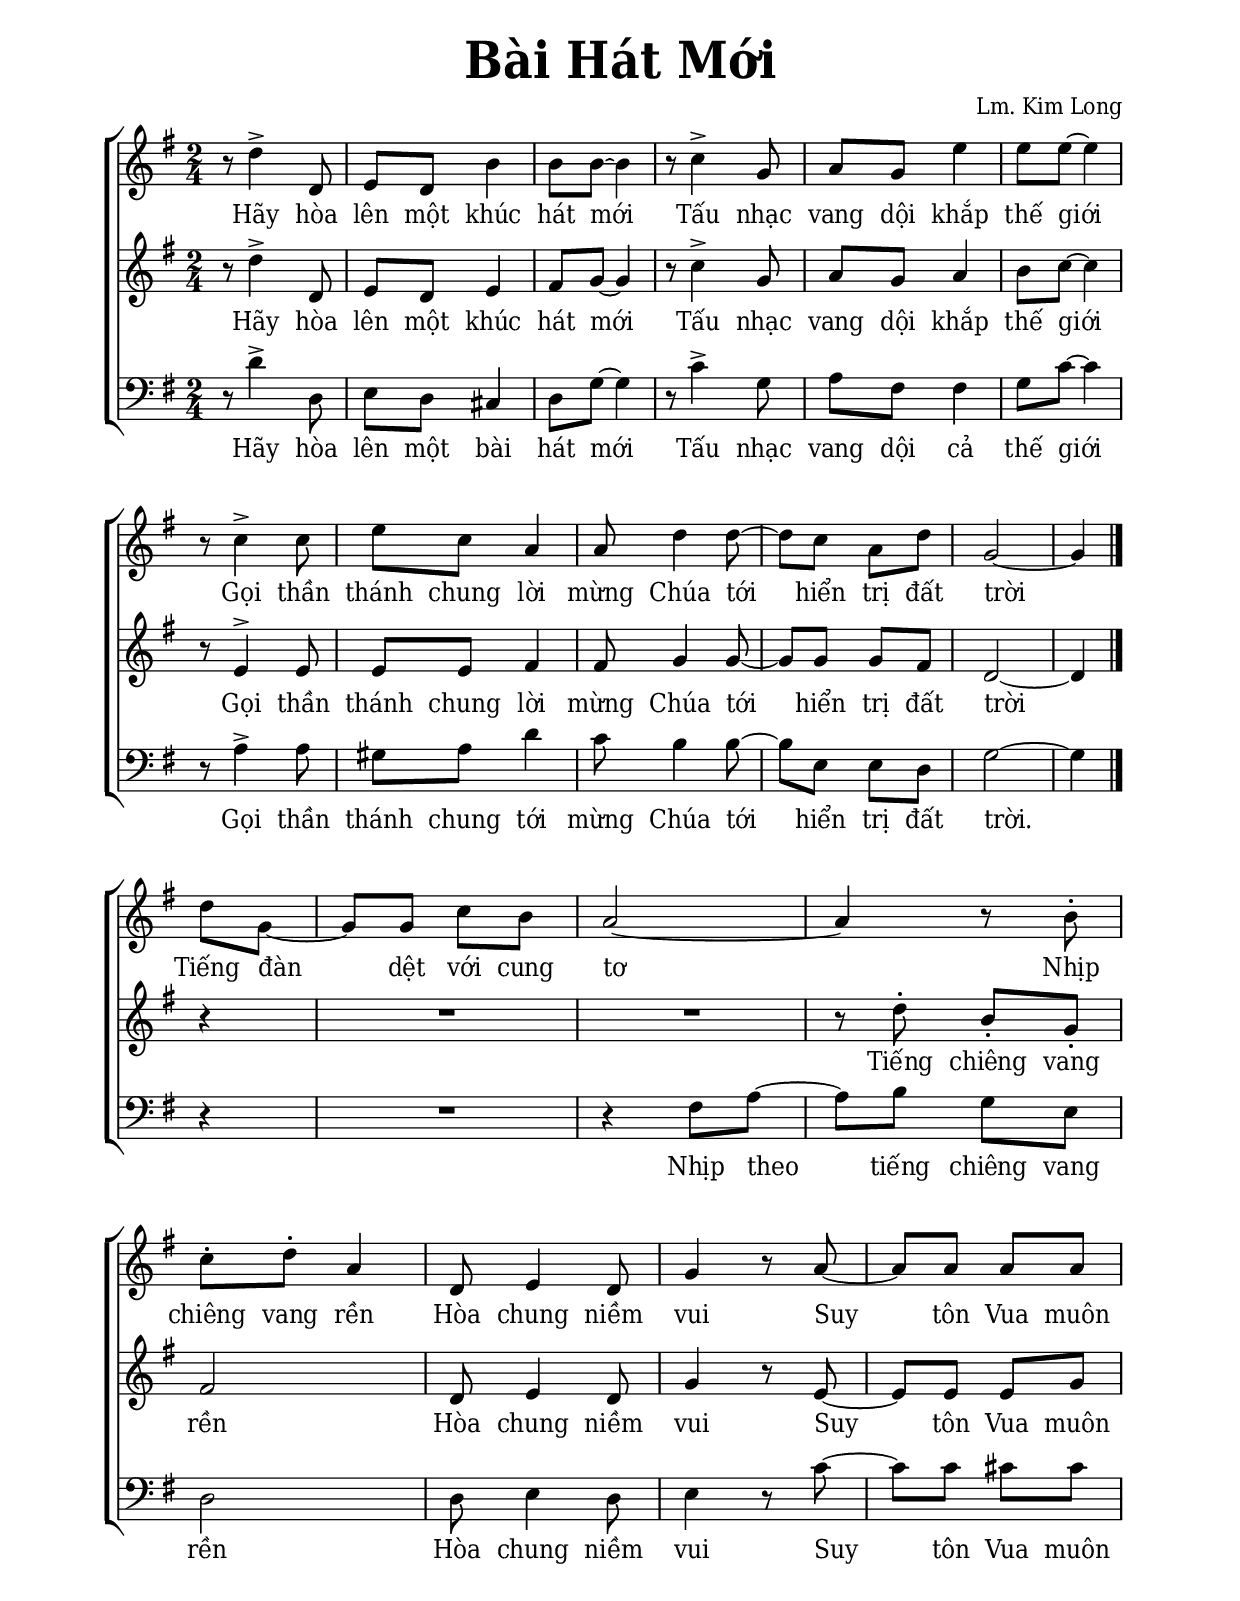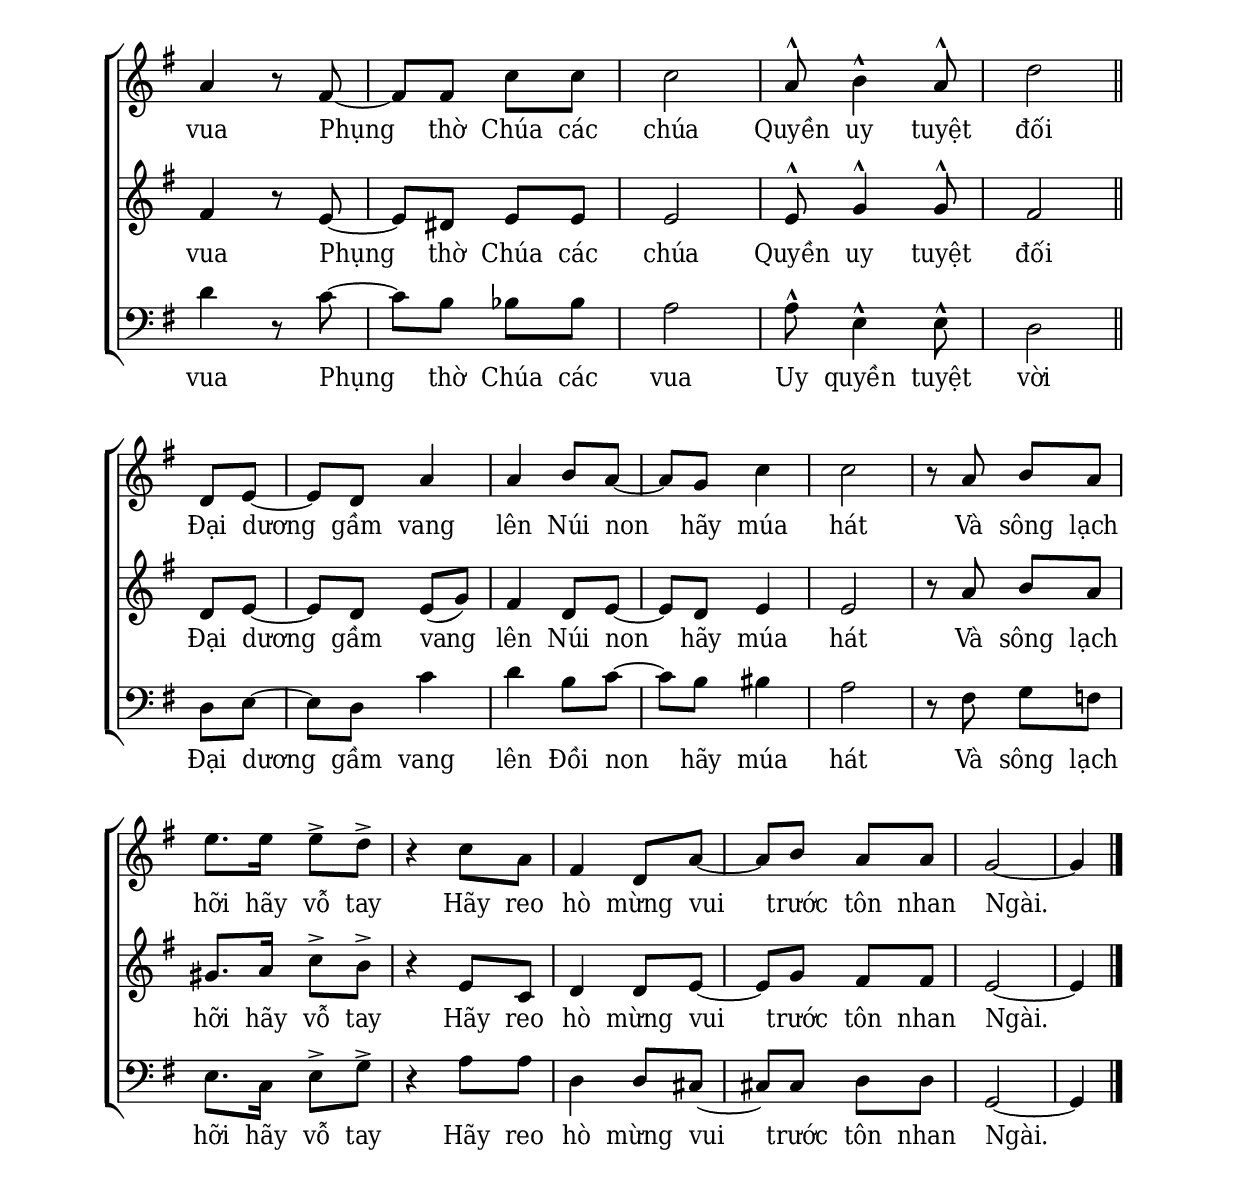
% Cài đặt chung
\version "2.22.1"
\include "english.ly"

\header {
  title = \markup { \fontsize #3 "Bài Hát Mới" }
  composer = "Lm. Kim Long"
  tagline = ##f
}

% Nhạc
nhacDiepKhucSop = \relative c'' {
  r8 d4 ^> d,8 |
  e d b'4 |
  b8 b ~ b4 |
  r8 c4 ^> g8 |
  a g e'4 |
  e8 e ~ e4 |
  r8 c4 ^> c8 |
  e c a4 |
  a8 d4 d8 ~ |
  d c a d |
  g,2 ~ |
  g4 \bar "|." \break
  
  d'8 g, ~ |
  g g c b |
  a2 ~ |
  a4 r8 b -. |
  c -. d -. a4 |
  d,8 e4 d8 |
  g4 r8 a ~ |
  a a a a |
  a4 r8 fs ~ |
  fs fs c' c |
  c2 |
  a8 ^^ b4 ^^ a8 ^^ |
  d2 \bar "||" \break
  
  \partial 4 d,8 e ~ |
  e d a'4 |
  a b8 a ~ |
  a g c4 |
  c2 |
  r8 a b a |
  e'8. e16 e8^> d ^> |
  r4 c8 a |
  fs4 d8 a' ~ |
  a b a a |
  g2 ~ |
  g4 \bar "|."
}

nhacDiepKhucAlto = \relative c'' {
  r8 d4 ^> d,8 |
  e d e4 |
  fs8 g ~ g4 |
  r8 c4 ^> g8 |
  a g a4 |
  b8 c ~ c4 |
  r8 e,4 ^> e8 |
  e e fs4 |
  fs8 g4 g8 ~ |
  g g g fs |
  d2 ~ |
  d4
  
  r4
  R2*2
  r8 d' -. b -. g -. |
  fs2 |
  d8 e4 d8 |
  g4 r8 e ~ |
  e e e g |
  fs4 r8 e ~ |
  e ds e e |
  e2 |
  e8 ^^ g4 ^^ g8 ^^ |
  fs2
  
  d8 e ~ |
  e d e (g) |
  fs4 d8 e ~ |
  e d e4 |
  e2 |
  r8 a b a |
  gs8. a16 c8 ^> b ^> |
  r4 e,8 c |
  d4 d8 e ~ |
  e g fs fs |
  e2 ~ |
  e4
}

nhacDiepKhucBas = \relative c' {
  r8 d4 ^> d,8 |
  e d cs4 |
  d8 g ~ g4 |
  r8 c4 ^> g8 |
  a fs fs4 |
  g8 c ~ c4 |
  r8 a4 ^> a8 |
  gs a d4 |
  c8 b4 b8 ~ |
  b e, e d |
  g2 ~ |
  g4
  
  r4
  R2
  r4 fs8 a ~ |
  a b g e |
  d2 |
  d8 e4 d8 |
  e4 r8 c' ~ |
  c c cs cs |
  d4 r8 c ~ |
  c b bf bf |
  a2 |
  a8 ^^ e4 ^^ e8 ^^ |
  d2
  
  d8 e ~ |
  e d c'4 |
  d b8 c ~ |
  c b bs4 |
  a2 |
  r8 fs g f! |
  e8. c16 e8 ^> g ^> |
  r4 a8 a |
  d,4 d8 cs ~ |
  cs! cs d d |
  g,2 ~ |
  g4
}

% Lời
loiDiepKhucSop = \lyricmode {
  Hãy hòa lên một khúc hát mới
  Tấu nhạc vang dội khắp thế giới
  Gọi thần thánh chung lời
  mừng Chúa tới hiển trị đất trời
  Tiếng đàn dệt với cung tơ
  Nhịp chiêng vang rền
  Hòa chung niềm vui
  Suy tôn Vua muôn vua
  Phụng thờ Chúa các chúa
  Quyền uy tuyệt đối
  Đại dương gầm vang lên
  Núi non hãy múa hát
  Và sông lạch hỡi hãy vỗ tay
  Hãy reo hò mừng vui trước tôn nhan Ngài.
}

loiDiepKhucAlto = \lyricmode {
  Hãy hòa lên một khúc hát mới
  Tấu nhạc vang dội khắp thế giới
  Gọi thần thánh chung lời
  mừng Chúa tới hiển trị đất trời
  Tiếng chiêng vang rền
  Hòa chung niềm vui
  Suy tôn Vua muôn vua
  Phụng thờ Chúa các chúa
  Quyền uy tuyệt đối
  Đại dương gầm vang lên
  Núi non hãy múa hát
  Và sông lạch hỡi hãy vỗ tay
  Hãy reo hò mừng vui trước tôn nhan Ngài.
}

loiDiepKhucBas = \lyricmode {
  Hãy hòa lên một bài hát mới
  Tấu nhạc vang dội cả thế giới
  Gọi thần thánh chung tới
  mừng Chúa tới hiển trị đất trời.
  Nhịp theo tiếng chiêng vang rền
  Hòa chung niềm vui
  Suy tôn Vua muôn vua
  Phụng thờ Chúa các vua
  Uy quyền tuyệt vời
  Đại dương gầm vang lên
  Đồi non hãy múa hát
  Và sông lạch hỡi hãy vỗ tay
  Hãy reo hò mừng vui trước tôn nhan Ngài.
}

% Dàn trang
\paper {
  #(set-paper-size "a4")
  top-margin = 15\mm
  bottom-margin = 20\mm
  left-margin = 20\mm
  right-margin = 20\mm
  indent = #0
  #(define fonts
    (make-pango-font-tree
      "Deja Vu Serif Condensed"
      "Deja Vu Serif Condensed"
      "Deja Vu Serif Condensed"
      (/ 20 20)))
  print-page-number = #f
  %page-count = #1
}

TongNhip = {
  \key g \major \time 2/4
  \set Timing.beamExceptions = #'()
  \set Timing.baseMoment = #(ly:make-moment 1/4)
  \set Timing.beatStructure = #'(1 1)
}

\score {
  \new ChoirStaff <<
    \new Staff <<
        \clef treble
        \new Voice = beSop {
          \TongNhip \nhacDiepKhucSop
        }
      \new Lyrics \lyricsto beSop \loiDiepKhucSop
    >>
    \new Staff <<
        \clef treble
        \new Voice = beAlto {
          \TongNhip \nhacDiepKhucAlto
        }
      \new Lyrics \lyricsto beAlto \loiDiepKhucAlto
    >>
    \new Staff <<
        \clef "bass"
        \new Voice = beBas {
          \TongNhip \nhacDiepKhucBas
        }
      \new Lyrics \lyricsto beBas \loiDiepKhucBas
    >>
  >>
  \layout {
    \override Lyrics.LyricSpace.minimum-distance = #1.5
    \override Score.BarNumber.break-visibility = ##(#f #f #f)
    \override Score.SpacingSpanner.uniform-stretching = ##t
  }
}
